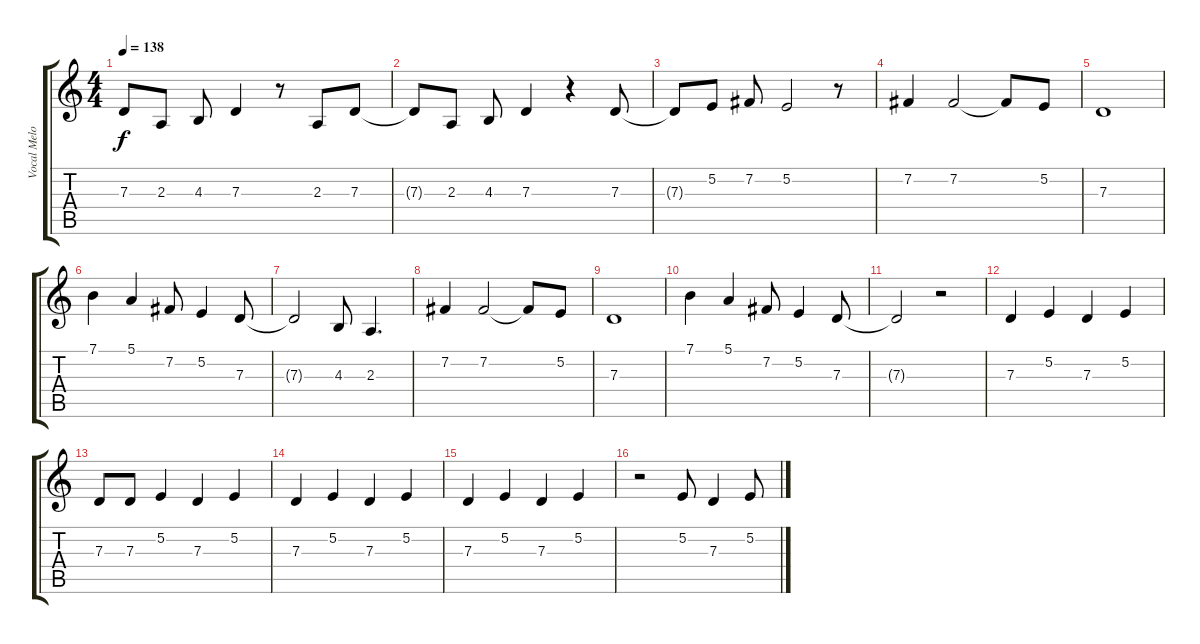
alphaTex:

\track ("Vocal Melody" "Vocal Melo") {instrument altosax}
\staff {score tabs}
\tuning (E4 B3 G3 D3 A2 E2) {hide}
\ts (4 4)
\tempo 138
\clef g2
\ks c
7.3{t}.8{dy f} 2.3.8 4.3.8 7.3.4 r.8 2.3.8 7.3.8 |
7.3{t}.8 2.3.8 4.3.8 7.3.4 r.4 7.3.8 |
7.3{t}.8 5.2.8 7.2.8 5.2.2 r.8 |
7.2.4 7.2.2 7.2{t}.8 5.2.8 |
7.3.1 |
7.1.4 5.1.4 7.2.8 5.2.4 7.3.8 |
7.3{t}.2 4.3.8 2.3.4{d} |
7.2.4 7.2.2 7.2{t}.8 5.2.8 |
7.3.1 |
7.1.4 5.1.4 7.2.8 5.2.4 7.3.8 |
7.3{t}.2 r.2 |
7.3.4 5.2.4 7.3.4 5.2.4 |
7.3.8 7.3.8 5.2.4 7.3.4 5.2.4 |
7.3.4 5.2.4 7.3.4 5.2.4 |
7.3.4 5.2.4 7.3.4 5.2.4 |
r.2 5.2.8 7.3.4 5.2.8
